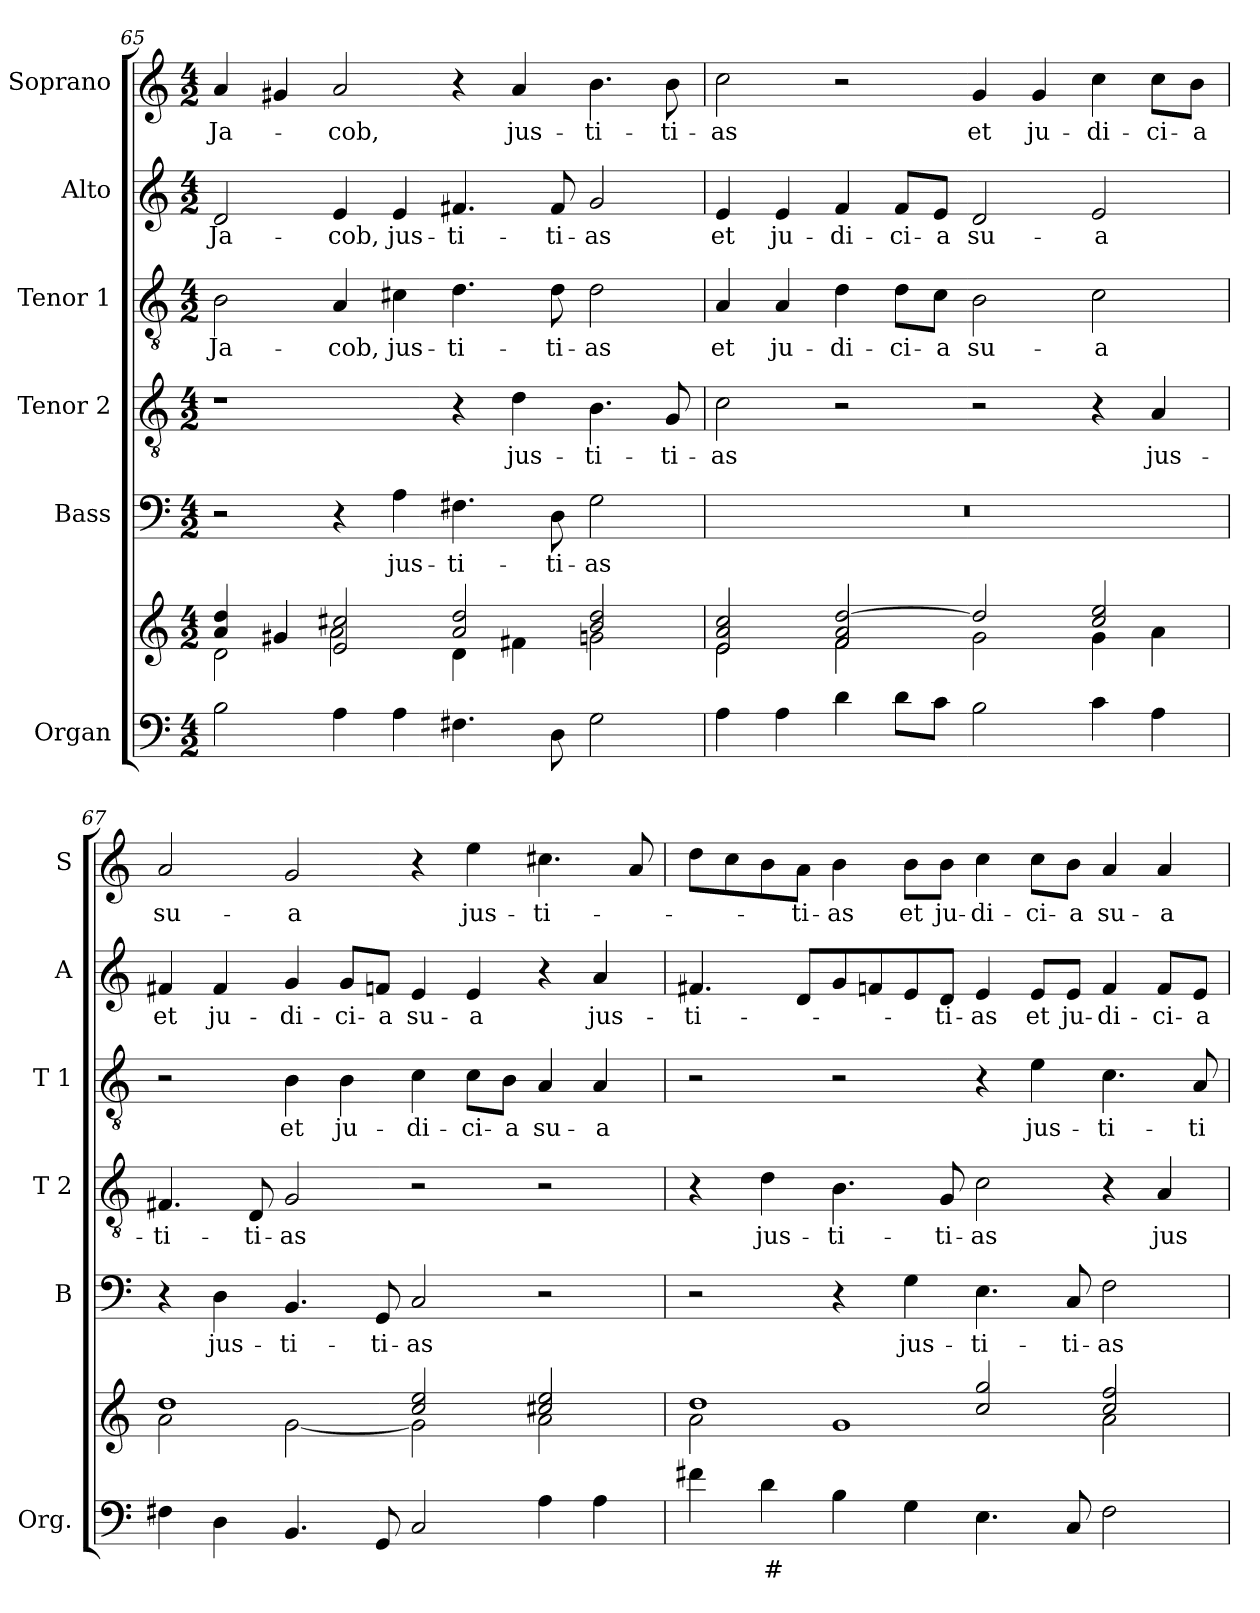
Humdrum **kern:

**kern	**text	**kern	**kern	**text	**kern	**text	**kern	**text	**kern	**text	**kern	**text
*part6	*part6	*part6	*part5	*part5	*part4	*part4	*part3	*part3	*part2	*part2	*part1	*part1
*staff7	*staff7	*staff6	*staff5	*staff5	*staff4	*staff4	*staff3	*staff3	*staff2	*staff2	*staff1	*staff1
*I"Organ	*	*	*I"Bass	*	*I"Tenor 2	*	*I"Tenor 1	*	*I"Alto	*	*I"Soprano	*
*I'Org.	*	*	*I'B	*	*I'T 2	*	*I'T 1	*	*I'A	*	*I'S	*
*clefF4	*	*clefG2	*clefF4	*	*clefGv2	*	*clefGv2	*	*clefG2	*	*clefG2	*
*k[]	*	*k[]	*k[]	*	*k[]	*	*k[]	*	*k[]	*	*k[]	*
*M4/2	*	*M4/2	*M4/2	*	*M4/2	*	*M4/2	*	*M4/2	*	*M4/2	*
=65	=65	=65	=65	=65	=65	=65	=65	=65	=65	=65	=65	=65
*	*	*^	*	*	*	*	*	*	*	*	*	*
!	!	!	!	!	!	!	!	!	!LO:LY:b	!	!LO:LY:b	!	!LO:LY:b
2B\	.	4a!/ 4dd!/	2d!\	2r	.	1r	.	2B\	Ja-	2d/	Ja-	4a/	Ja-
.	.	4g#X!/	.	.	.	.	.	.	.	.	.	4g#X/	.
!	!	!	!	!	!	!	!	!	!LO:LY:b	!	!LO:LY:b	!	!LO:LY:b
4A\	.	2e!/ 2cc#X!/	2a!\	4r	.	.	.	4A/	-cob,	4e/	-cob,	2a/	-cob,
!	!	!	!	!	!LO:LY:b	!	!	!	!LO:LY:b	!	!LO:LY:b	!	!
4A\	.	.	.	4A\	jus-	.	.	4c#X\	jus-	4e/	jus-	.	.
!	!	!	!	!	!LO:LY:b	!	!	!	!LO:LY:b	!	!LO:LY:b	!	!
4.F#X\	.	2a!/ 2dd!/	4d!\	4.F#X\	-ti-	4r	.	4.d\	-ti-	4.f#X/	-ti-	4r	.
!	!	!	!	!	!	!	!LO:LY:b	!	!	!	!	!	!LO:LY:b
.	.	.	4f#X!\	.	.	4d\	jus-	.	.	.	.	4a/	jus-
!	!	!	!	!	!LO:LY:b	!	!	!	!LO:LY:b	!	!LO:LY:b	!	!
8D\	.	.	.	8D\	-ti-	.	.	8d\	-ti-	8f#/	-ti-	.	.
!	!	!	!	!	!LO:LY:b	!	!LO:LY:b	!	!LO:LY:b	!	!LO:LY:b	!	!LO:LY:b
2G\	.	2b!/ 2dd!/	2gn!\	2G\	-as	4.B\	-ti-	2d\	-as	2g/	-as	4.b\	-ti-
!	!	!	!	!	!	!	!LO:LY:b	!	!	!	!	!	!LO:LY:b
.	.	.	.	.	.	8G/	-ti-	.	.	.	.	8b\	-ti-
!!LO:LB:g=z
=66	=66	=66	=66	=66	=66	=66	=66	=66	=66	=66	=66	=66	=66
!	!	!	!	!	!	!	!LO:LY:b	!	!LO:LY:b	!	!LO:LY:b	!	!LO:LY:b
4A\	.	2e!/ 2a!/ 2cc!/	2e!\	0r	.	2c\	-as	4A/	et	4e/	et	2cc\	-as
!	!	!	!	!	!	!	!	!	!LO:LY:b	!	!LO:LY:b	!	!
4A\	.	.	.	.	.	.	.	4A/	ju-	4e/	ju-	.	.
!	!	!	!	!	!	!	!	!	!LO:LY:b	!	!LO:LY:b	!	!
4d\	.	2f!/ 2a!/ [2dd!/	2f!\	.	.	2r	.	4d\	-di-	4f/	-di-	2r	.
!	!	!	!	!	!	!	!	!	!LO:LY:b	!	!LO:LY:b	!	!
8d\L	.	.	.	.	.	.	.	8d\L	-ci-	8f/L	-ci-	.	.
!	!	!	!	!	!	!	!	!	!LO:LY:b	!	!LO:LY:b	!	!
8c\J	.	.	.	.	.	.	.	8c\J	-a	8e/J	-a	.	.
!	!	!	!	!	!	!	!	!	!LO:LY:b	!	!LO:LY:b	!	!LO:LY:b
2B\	.	2dd!/]	2g!\	.	.	2r	.	2B\	su-	2d/	su-	4g/	et
!	!	!	!	!	!	!	!	!	!	!	!	!	!LO:LY:b
.	.	.	.	.	.	.	.	.	.	.	.	4g/	ju-
!	!	!	!	!	!	!	!	!	!LO:LY:b	!	!LO:LY:b	!	!LO:LY:b
4c\	.	2cc!/ 2ee!/	4g!\	.	.	4r	.	2c\	-a	2e/	-a	4cc\	-di-
!	!	!	!	!	!	!	!LO:LY:b	!	!	!	!	!	!LO:LY:b
4A\	.	.	4a!\	.	.	4A/	jus-	.	.	.	.	8cc\L	-ci-
!	!	!	!	!	!	!	!	!	!	!	!	!	!LO:LY:b
.	.	.	.	.	.	.	.	.	.	.	.	8b\J	-a
=67	=67	=67	=67	=67	=67	=67	=67	=67	=67	=67	=67	=67	=67
!	!	!	!	!	!	!	!LO:LY:b	!	!	!	!LO:LY:b	!	!LO:LY:b
4F#X\	.	1dd!	2a!\	4r	.	4.F#X/	-ti-	2r	.	4f#X/	et	2a/	su-
!	!	!	!	!	!LO:LY:b	!	!	!	!	!	!LO:LY:b	!	!
4D\	.	.	.	4D\	jus-	.	.	.	.	4f#/	ju-	.	.
!	!	!	!	!	!	!	!LO:LY:b	!	!	!	!	!	!
.	.	.	.	.	.	8D/	-ti-	.	.	.	.	.	.
!	!	!	!	!	!LO:LY:b	!	!LO:LY:b	!	!LO:LY:b	!	!LO:LY:b	!	!LO:LY:b
4.BB/	.	.	[2g!\	4.BB/	-ti-	2G/	-as	4B\	et	4g/	-di-	2g/	-a
!	!	!	!	!	!	!	!	!	!LO:LY:b	!	!LO:LY:b	!	!
.	.	.	.	.	.	.	.	4B\	ju-	8g/L	-ci-	.	.
!	!	!	!	!	!LO:LY:b	!	!	!	!	!	!LO:LY:b	!	!
8GG/	.	.	.	8GG/	-ti-	.	.	.	.	8fn/J	-a	.	.
!	!	!	!	!	!LO:LY:b	!	!	!	!LO:LY:b	!	!LO:LY:b	!	!
2C/	.	2cc!/ 2ee!/	2g!\]	2C/	-as	2r	.	4c\	-di-	4e/	su-	4r	.
!	!	!	!	!	!	!	!	!	!LO:LY:b	!	!LO:LY:b	!	!LO:LY:b
.	.	.	.	.	.	.	.	8c\L	-ci-	4e/	-a	4ee\	jus-
!	!	!	!	!	!	!	!	!	!LO:LY:b	!	!	!	!
.	.	.	.	.	.	.	.	8B\J	-a	.	.	.	.
!	!	!	!	!	!	!	!	!	!LO:LY:b	!	!	!	!LO:LY:b
4A\	.	2cc#X!/ 2ee!/	2a!\	2r	.	2r	.	4A/	su-	4r	.	4.cc#X\	-ti-
!	!	!	!	!	!	!	!	!	!LO:LY:b	!	!LO:LY:b	!	!
4A\	.	.	.	.	.	.	.	4A/	-a	4a/	jus-	.	.
.	.	.	.	.	.	.	.	.	.	.	.	8a/	.
!!LO:PB:g=z
=68	=68	=68	=68	=68	=68	=68	=68	=68	=68	=68	=68	=68	=68
!	!	!	!	!	!	!	!	!	!	!	!LO:LY:b	!	!
4f#X\	.	1dd!	2a!\	2r	.	4r	.	2r	.	4.f#X/	-ti-	8dd\L	.
.	.	.	.	.	.	.	.	.	.	.	.	8cc\	.
!	!LO:LY:b	!	!	!	!	!	!LO:LY:b	!	!	!	!	!	!
4d\	#	.	.	.	.	4d\	jus-	.	.	.	.	8b\	.
!	!	!	!	!	!	!	!	!	!	!	!	!	!LO:LY:b
.	.	.	.	.	.	.	.	.	.	8d/L	.	8a\J	-ti-
!	!	!	!	!	!	!	!LO:LY:b	!	!	!	!	!	!LO:LY:b
4B\	.	.	1g!	4r	.	4.B\	-ti-	2r	.	8g/	.	4b\	-as
.	.	.	.	.	.	.	.	.	.	8fn/	.	.	.
!	!	!	!	!	!LO:LY:b	!	!	!	!	!	!	!	!LO:LY:b
4G\	.	.	.	4G\	jus-	.	.	.	.	8e/	.	8b\L	et
!	!	!	!	!	!	!	!LO:LY:b	!	!	!	!LO:LY:b	!	!LO:LY:b
.	.	.	.	.	.	8G/	-ti-	.	.	8d/J	-ti-	8b\J	ju-
!	!	!	!	!	!LO:LY:b	!	!LO:LY:b	!	!	!	!LO:LY:b	!	!LO:LY:b
4.E\	.	2cc!/ 2gg!/	.	4.E\	-ti-	2c\	-as	4r	.	4e/	-as	4cc\	-di-
!	!	!	!	!	!	!	!	!	!LO:LY:b	!	!LO:LY:b	!	!LO:LY:b
.	.	.	.	.	.	.	.	4e\	jus-	8e/L	et	8cc\L	-ci-
!	!	!	!	!	!LO:LY:b	!	!	!	!	!	!LO:LY:b	!	!LO:LY:b
8C/	.	.	.	8C/	-ti-	.	.	.	.	8e/J	ju-	8b\J	-a
!	!	!	!	!	!LO:LY:b	!	!	!	!LO:LY:b	!	!LO:LY:b	!	!LO:LY:b
2F\	.	2cc!/ 2ff!/	2a!\	2F\	-as	4r	.	4.c\	-ti-	4f/	-di-	4a/	su-
!	!	!	!	!	!	!	!LO:LY:b	!	!	!	!LO:LY:b	!	!LO:LY:b
.	.	.	.	.	.	4A/	jus-	.	.	8f/L	-ci-	4a/	-a
!	!	!	!	!	!	!	!	!	!LO:LY:b	!	!LO:LY:b	!	!
.	.	.	.	.	.	.	.	8A/	-ti-	8e/J	-a	.	.
*	*	*v	*v	*	*	*	*	*	*	*	*	*	*
=	=	=	=	=	=	=	=	=	=	=	=	=
*-	*-	*-	*-	*-	*-	*-	*-	*-	*-	*-	*-	*-
